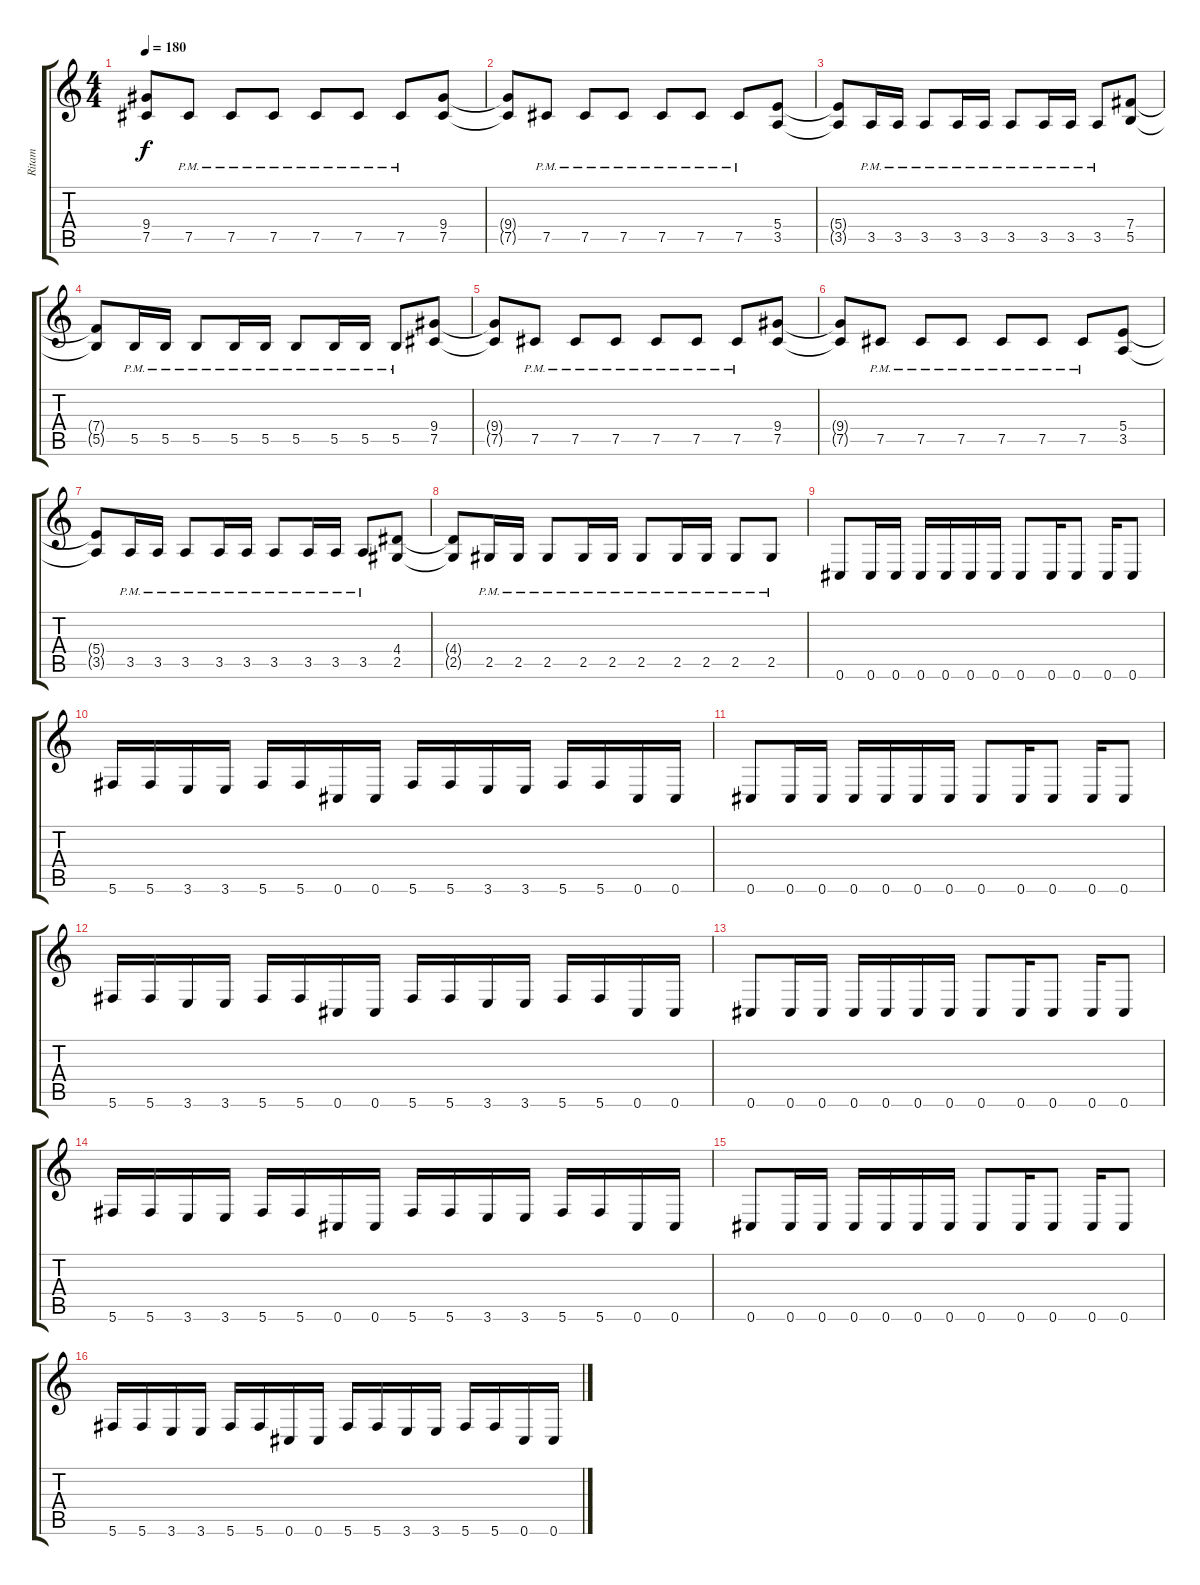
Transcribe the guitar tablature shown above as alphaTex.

\track ("Ritam" "Ritam") {instrument distortionguitar}
\staff {score tabs}
\tuning (Db4 Ab3 E3 B2 Gb2 Db2) {hide}
\ts (4 4)
\tempo 180
\clef g2
\ks c
(9.4{t} 7.5{t}).8{dy f} 7.5{pm}.8 7.5{pm}.8 7.5{pm}.8 7.5{pm}.8 7.5{pm}.8 7.5{pm}.8 (9.4 7.5).8 |
(9.4{t} 7.5{t}).8 7.5{pm}.8 7.5{pm}.8 7.5{pm}.8 7.5{pm}.8 7.5{pm}.8 7.5{pm}.8 (5.4 3.5).8 |
(5.4{t} 3.5{t}).8 3.5{pm}.16 3.5{pm}.16 3.5{pm}.8 3.5{pm}.16 3.5{pm}.16 3.5{pm}.8 3.5{pm}.16 3.5{pm}.16 3.5{pm}.8 (7.4 5.5).8 |
(7.4{t} 5.5{t}).8 5.5{pm}.16 5.5{pm}.16 5.5{pm}.8 5.5{pm}.16 5.5{pm}.16 5.5{pm}.8 5.5{pm}.16 5.5{pm}.16 5.5{pm}.8 (9.4 7.5).8 |
(9.4{t} 7.5{t}).8 7.5{pm}.8 7.5{pm}.8 7.5{pm}.8 7.5{pm}.8 7.5{pm}.8 7.5{pm}.8 (9.4 7.5).8 |
(9.4{t} 7.5{t}).8 7.5{pm}.8 7.5{pm}.8 7.5{pm}.8 7.5{pm}.8 7.5{pm}.8 7.5{pm}.8 (5.4 3.5).8 |
(5.4{t} 3.5{t}).8 3.5{pm}.16 3.5{pm}.16 3.5{pm}.8 3.5{pm}.16 3.5{pm}.16 3.5{pm}.8 3.5{pm}.16 3.5{pm}.16 3.5{pm}.8 (4.4 2.5).8 |
(4.4{t} 2.5{t}).8 2.5{pm}.16 2.5{pm}.16 2.5{pm}.8 2.5{pm}.16 2.5{pm}.16 2.5{pm}.8 2.5{pm}.16 2.5{pm}.16 2.5{pm}.8 2.5{pm}.8 |
0.6.8 0.6.16 0.6.16 0.6.16 0.6.16 0.6.16 0.6.16 0.6.8 0.6.16 0.6.8 0.6.16 0.6.8 |
5.6.16 5.6.16 3.6.16 3.6.16 5.6.16 5.6.16 0.6.16 0.6.16 5.6.16 5.6.16 3.6.16 3.6.16 5.6.16 5.6.16 0.6.16 0.6.16 |
0.6.8 0.6.16 0.6.16 0.6.16 0.6.16 0.6.16 0.6.16 0.6.8 0.6.16 0.6.8 0.6.16 0.6.8 |
5.6.16 5.6.16 3.6.16 3.6.16 5.6.16 5.6.16 0.6.16 0.6.16 5.6.16 5.6.16 3.6.16 3.6.16 5.6.16 5.6.16 0.6.16 0.6.16 |
0.6.8 0.6.16 0.6.16 0.6.16 0.6.16 0.6.16 0.6.16 0.6.8 0.6.16 0.6.8 0.6.16 0.6.8 |
5.6.16 5.6.16 3.6.16 3.6.16 5.6.16 5.6.16 0.6.16 0.6.16 5.6.16 5.6.16 3.6.16 3.6.16 5.6.16 5.6.16 0.6.16 0.6.16 |
0.6.8 0.6.16 0.6.16 0.6.16 0.6.16 0.6.16 0.6.16 0.6.8 0.6.16 0.6.8 0.6.16 0.6.8 |
5.6.16 5.6.16 3.6.16 3.6.16 5.6.16 5.6.16 0.6.16 0.6.16 5.6.16 5.6.16 3.6.16 3.6.16 5.6.16 5.6.16 0.6.16 0.6.16
